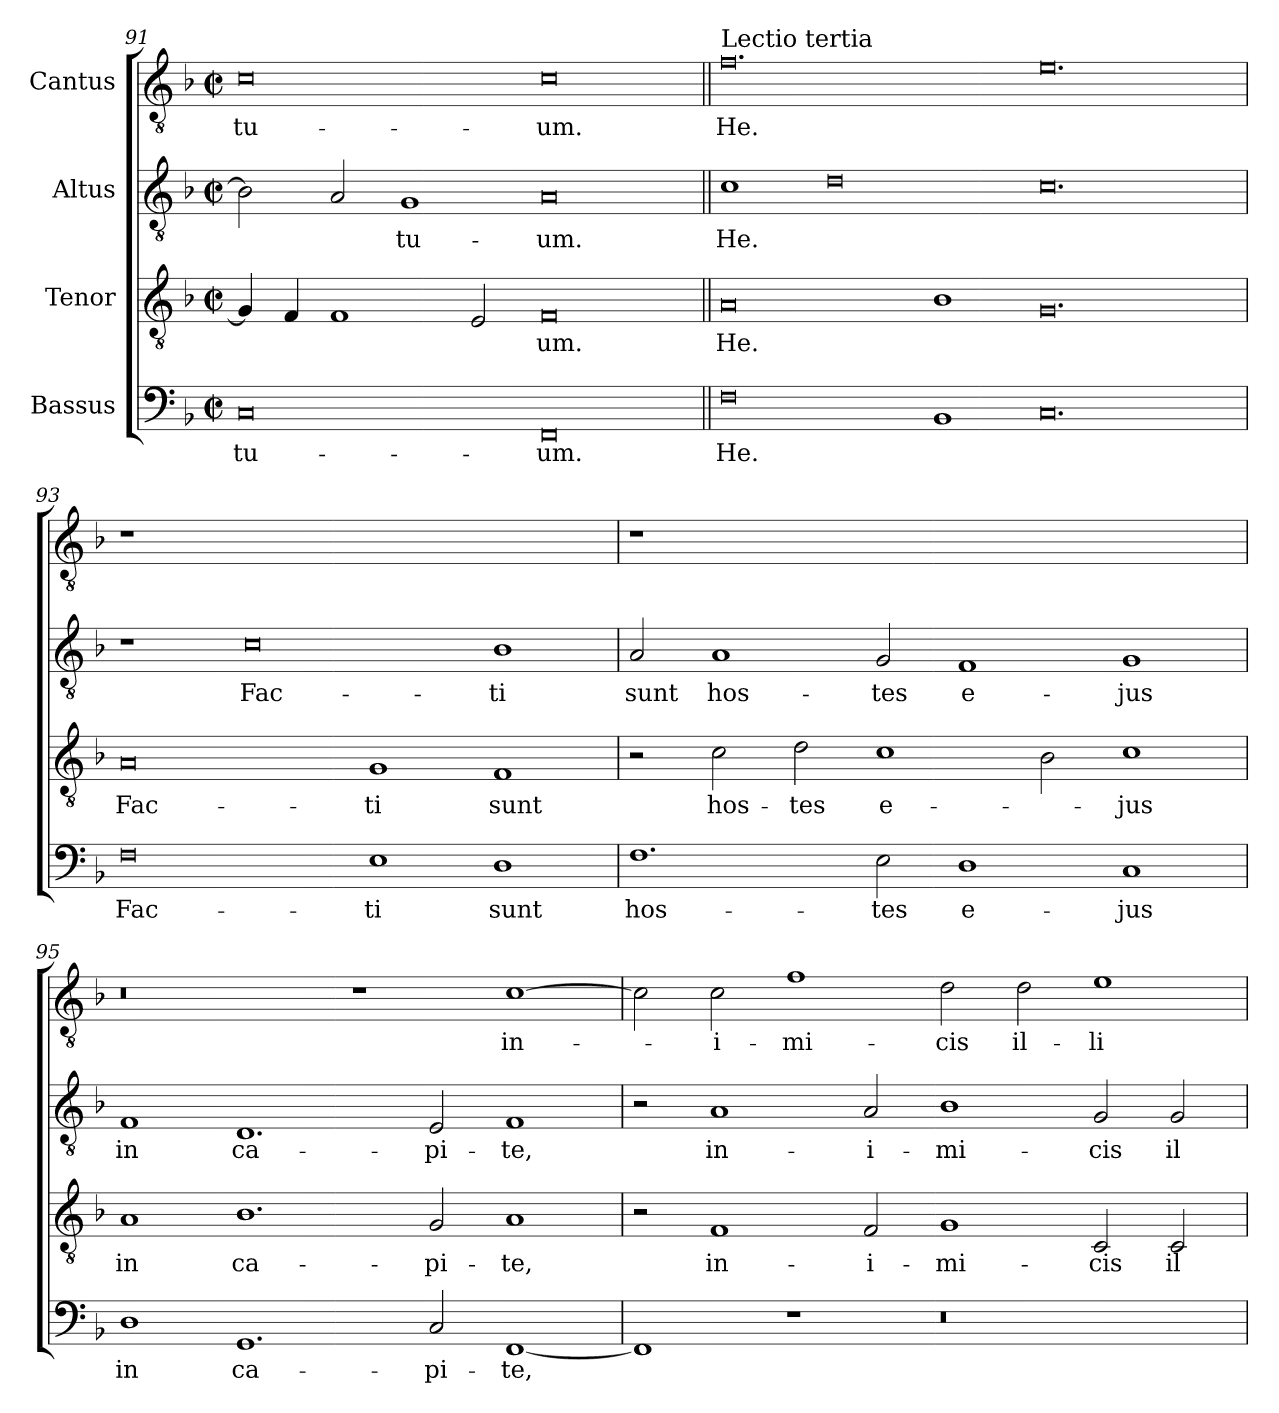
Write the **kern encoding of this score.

**kern	**text	**kern	**text	**kern	**text	**kern	**text
*part4	*part4	*part3	*part3	*part2	*part2	*part1	*part1
*staff4	*staff4	*staff3	*staff3	*staff2	*staff2	*staff1	*staff1
*I"Bassus	*	*I"Tenor	*	*I"Altus	*	*I"Cantus	*
*clefF4	*	*clefGv2	*	*clefGv2	*	*clefGv2	*
*k[b-]	*	*k[b-]	*	*k[b-]	*	*k[b-]	*
*F:	*	*F:	*	*F:	*	*F:	*
*M2/2	*	*M2/2	*	*M2/2	*	*M2/2	*
*met(c|)	*	*met(c|)	*	*met(c|)	*	*met(c|)	*
=91	=91	=91	=91	=91	=91	=91	=91
!	!LO:LY:b	!	!	!	!	!	!LO:LY:b
0C	tu-	4G/]	.	2B-\]	.	0c	tu-
.	.	4F/	.	.	.	.	.
.	.	1F	.	2A/	.	.	.
!	!	!	!	!	!LO:LY:b	!	!
.	.	.	.	1G	tu-	.	.
.	.	2E/	.	.	.	.	.
!	!LO:LY:b	!	!LO:LY:b	!	!LO:LY:b	!	!LO:LY:b
0FF	-um.	0F	-um.	0A	-um.	0c	-um.
!!LO:LB:g=z
=92||	=92||	=92||	=92||	=92||	=92||	=92||	=92||
!	!	!	!	!	!	!LO:TX:a:t=Lectio tertia	!
!	!LO:LY:b	!	!LO:LY:b	!	!LO:LY:b	!	!LO:LY:b
0F	He.	0A	He.	1c	He.	0.f	He.
.	.	.	.	0d	.	.	.
1BB-	.	1B-	.	.	.	.	.
0.C	.	0.G	.	0.c	.	0.e	.
=93	=93	=93	=93	=93	=93	=93	=93
!	!LO:LY:b	!	!LO:LY:b	!	!	!	!
0F	Fac-	0A	Fac-	1r	.	1r	.
!	!	!	!	!	!LO:LY:b	!	!
.	.	.	.	0c	Fac-	0.ryy	.
!	!LO:LY:b	!	!LO:LY:b	!	!	!	!
1E	-ti	1G	-ti	.	.	.	.
!	!LO:LY:b	!	!LO:LY:b	!	!LO:LY:b	!	!
1D	sunt	1F	sunt	1B-	-ti	.	.
=94	=94	=94	=94	=94	=94	=94	=94
!	!LO:LY:b	!	!	!	!LO:LY:b	!	!
1.F	hos-	2r	.	2A/	sunt	1r	.
!	!	!	!LO:LY:b	!	!LO:LY:b	!	!
.	.	2c\	hos-	1A	hos-	.	.
!	!	!	!LO:LY:b	!	!	!	!
.	.	2d\	-tes	.	.	0.ryy	.
!	!LO:LY:b	!	!LO:LY:b	!	!LO:LY:b	!	!
2E\	-tes	1c	e-	2G/	-tes	.	.
!	!LO:LY:b	!	!	!	!LO:LY:b	!	!
1D	e-	.	.	1F	e-	.	.
.	.	2B-\	.	.	.	.	.
!	!LO:LY:b	!	!LO:LY:b	!	!LO:LY:b	!	!
1C	-jus	1c	-jus	1G	-jus	.	.
=95	=95	=95	=95	=95	=95	=95	=95
!	!LO:LY:b	!	!LO:LY:b	!	!LO:LY:b	!	!
1D	in	1A	in	1F	in	0r	.
!	!LO:LY:b	!	!LO:LY:b	!	!LO:LY:b	!	!
1.GG	ca-	1.B-	ca-	1.D	ca-	.	.
.	.	.	.	.	.	1r	.
!	!LO:LY:b	!	!LO:LY:b	!	!LO:LY:b	!	!
2C/	-pi-	2G/	-pi-	2E/	-pi-	.	.
!	!LO:LY:b	!	!LO:LY:b	!	!LO:LY:b	!	!LO:LY:b
[1FF	-te,	1A	-te,	1F	-te,	[1c	in-
=96	=96	=96	=96	=96	=96	=96	=96
1FF]	.	2r	.	2r	.	2c\]	.
!	!	!	!LO:LY:b	!	!LO:LY:b	!	!LO:LY:b
.	.	1F	in-	1A	in-	2c\	-i-
!	!	!	!	!	!	!	!LO:LY:b
1r	.	.	.	.	.	1f	-mi-
!	!	!	!LO:LY:b	!	!LO:LY:b	!	!
.	.	2F/	-i-	2A/	-i-	.	.
!	!	!	!LO:LY:b	!	!LO:LY:b	!	!LO:LY:b
0r	.	1G	-mi-	1B-	-mi-	2d\	-cis
!	!	!	!	!	!	!	!LO:LY:b
.	.	.	.	.	.	2d\	il-
!	!	!	!LO:LY:b	!	!LO:LY:b	!	!LO:LY:b
.	.	2C/	-cis	2G/	-cis	1e	-li-
!	!	!	!LO:LY:b	!	!LO:LY:b	!	!
.	.	2C/	il-	2G/	il-	.	.
=	=	=	=	=	=	=	=
*-	*-	*-	*-	*-	*-	*-	*-
